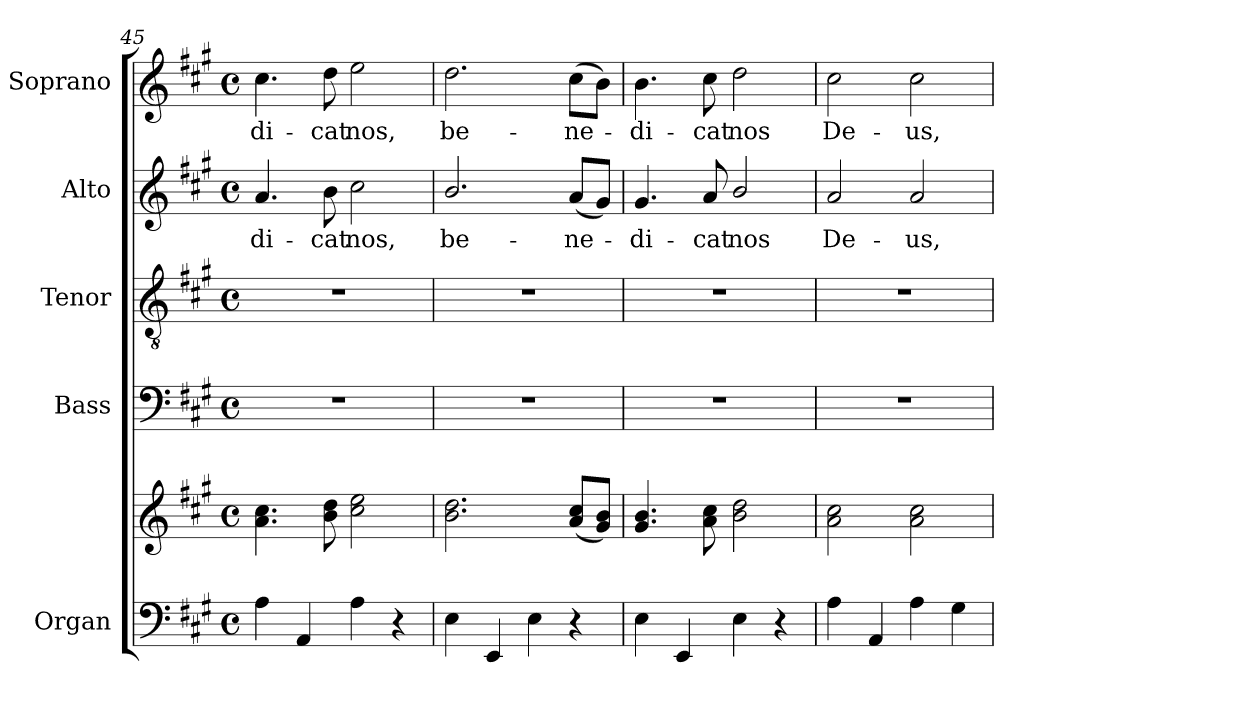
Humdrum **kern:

**kern	**kern	**kern	**kern	**kern	**text	**kern	**text
*part5	*part5	*part4	*part3	*part2	*part2	*part1	*part1
*staff6	*staff5	*staff4	*staff3	*staff2	*staff2	*staff1	*staff1
*I"Organ	*	*I"Bass	*I"Tenor	*I"Alto	*	*I"Soprano	*
*	*	*I'B	*I'T	*I'A	*	*I'S	*
*clefF4	*clefG2	*clefF4	*clefGv2	*clefG2	*	*clefG2	*
*k[f#c#g#]	*k[f#c#g#]	*k[f#c#g#]	*k[f#c#g#]	*k[f#c#g#]	*	*k[f#c#g#]	*
*A:	*A:	*A:	*A:	*A:	*	*A:	*
*M4/4	*M4/4	*M4/4	*M4/4	*M4/4	*	*M4/4	*
*met(c)	*met(c)	*met(c)	*met(c)	*met(c)	*	*met(c)	*
=45	=45	=45	=45	=45	=45	=45	=45
!	!	!	!	!	!LO:LY:b	!	!LO:LY:b
4A	4.a 4.cc#	1r	1r	4.a	di-	4.cc#	di-
4AA	.	.	.	.	.	.	.
!	!	!	!	!	!LO:LY:b	!	!LO:LY:b
.	8b 8dd	.	.	8b	-cat	8dd	-cat
!	!	!	!	!	!LO:LY:b	!	!LO:LY:b
4A	2cc# 2ee	.	.	2cc#	nos,	2ee	nos,
4r	.	.	.	.	.	.	.
=46	=46	=46	=46	=46	=46	=46	=46
!	!	!	!	!	!LO:LY:b	!	!LO:LY:b
4E	2.b 2.dd	1r	1r	2.b/	be-	2.dd	be-
4EE	.	.	.	.	.	.	.
4E	.	.	.	.	.	.	.
!	!	!	!	!	!LO:LY:b	!	!LO:LY:b
4r	(<8a 8cc#L	.	.	(<8aL	-ne-	(>8cc#L	-ne-
.	8g# 8bJ)	.	.	8g#J)	.	8bJ)	.
=47	=47	=47	=47	=47	=47	=47	=47
!	!	!	!	!	!LO:LY:b	!	!LO:LY:b
4E	4.g# 4.b	1r	1r	4.g#	di-	4.b	di-
4EE	.	.	.	.	.	.	.
!	!	!	!	!	!LO:LY:b	!	!LO:LY:b
.	8a 8cc#	.	.	8a	-cat	8cc#	-cat
!	!	!	!	!	!LO:LY:b	!	!LO:LY:b
4E	2b 2dd	.	.	2b/	nos	2dd	nos
4r	.	.	.	.	.	.	.
=48	=48	=48	=48	=48	=48	=48	=48
!	!	!	!	!	!LO:LY:b	!	!LO:LY:b
4A	2a 2cc#	1r	1r	2a	De-	2cc#	De-
4AA	.	.	.	.	.	.	.
!	!	!	!	!	!LO:LY:b	!	!LO:LY:b
4A	2a 2cc#	.	.	2a	-us,	2cc#	-us,
4G#	.	.	.	.	.	.	.
=	=	=	=	=	=	=	=
*-	*-	*-	*-	*-	*-	*-	*-
